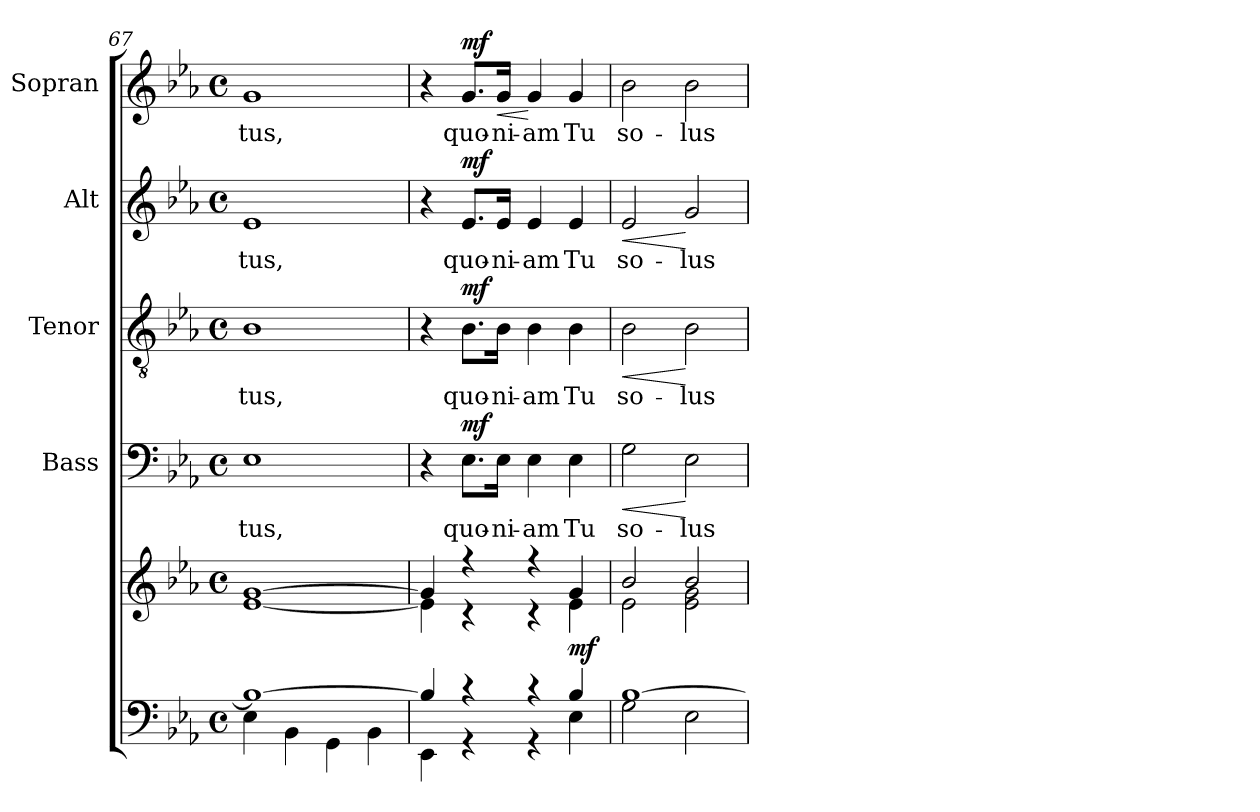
**kern	**kern	**dynam	**kern	**text	**dynam	**kern	**text	**dynam	**kern	**text	**dynam	**kern	**text	**dynam
*part5	*part5	*part5	*part4	*part4	*part4	*part3	*part3	*part3	*part2	*part2	*part2	*part1	*part1	*part1
*staff6	*staff5	*staff5/6	*staff4	*staff4	*staff4	*staff3	*staff3	*staff3	*staff2	*staff2	*staff2	*staff1	*staff1	*staff1
*	*	*	*I"Bass	*	*	*I"Tenor	*	*	*I"Alt	*	*	*I"Sopran	*	*
*	*	*	*I'B.	*	*	*I'T.	*	*	*I'A.	*	*	*I'S.	*	*
*clefF4	*clefG2	*	*clefF4	*	*	*clefGv2	*	*	*clefG2	*	*	*clefG2	*	*
*k[b-e-a-]	*k[b-e-a-]	*	*k[b-e-a-]	*	*	*k[b-e-a-]	*	*	*k[b-e-a-]	*	*	*k[b-e-a-]	*	*
*E-:	*E-:	*	*E-:	*	*	*E-:	*	*	*E-:	*	*	*E-:	*	*
*M4/4	*M4/4	*	*M4/4	*	*	*M4/4	*	*	*M4/4	*	*	*M4/4	*	*
*met(c)	*met(c)	*	*met(c)	*	*	*met(c)	*	*	*met(c)	*	*	*met(c)	*	*
=67	=67	=67	=67	=67	=67	=67	=67	=67	=67	=67	=67	=67	=67	=67
*^	*^	*	*	*	*	*	*	*	*	*	*	*	*	*
!	!	!	!	!	!	!LO:LY:b	!	!	!LO:LY:b	!	!	!LO:LY:b	!	!	!LO:LY:b	!
1B-_	4E-\	[>1g	[<1e-	.	1E-	-tus,	.	1B-	-tus,	.	1e-	-tus,	.	1g	-tus,	.
.	4BB-\	.	.	.	.	.	.	.	.	.	.	.	.	.	.	.
.	4GG\	.	.	.	.	.	.	.	.	.	.	.	.	.	.	.
.	4BB-\	.	.	.	.	.	.	.	.	.	.	.	.	.	.	.
!!LO:PB:g=z
=68	=68	=68	=68	=68	=68	=68	=68	=68	=68	=68	=68	=68	=68	=68	=68	=68
4B-/]	4EE-\	4g/]	4e-\]	.	4r	.	.	4r	.	.	4r	.	.	4r	.	.
!	!	!	!	!	!	!LO:LY:b	!LO:DY:a	!	!LO:LY:b	!LO:DY:a	!	!LO:LY:b	!LO:DY:a	!	!LO:LY:b	!LO:DY:a
4r	4r	4r	4r	.	8.E-\L	quo-	mf	8.B-\L	quo-	mf	8.e-/L	quo-	mf	8.g/L	quo-	mf
!	!	!	!	!	!	!LO:LY:b	!	!	!LO:LY:b	!	!	!LO:LY:b	!	!	!LO:LY:b	!LO:HP:b
.	.	.	.	.	16E-\Jk	-ni-	.	16B-\Jk	-ni-	.	16e-/Jk	-ni-	.	16g/Jk	-ni-	<
!	!	!	!	!	!	!LO:LY:b	!	!	!LO:LY:b	!	!	!LO:LY:b	!	!	!LO:LY:b	!
4r	4r	4r	4r	.	4E-\	-am	.	4B-\	-am	.	4e-/	-am	.	4g/	-am	[
!	!	!	!	!LO:DY:b	!	!LO:LY:b	!	!	!LO:LY:b	!	!	!LO:LY:b	!	!	!LO:LY:b	!
4B-/	4E-\	4g/	4e-\	mf	4E-\	Tu	.	4B-\	Tu	.	4e-/	Tu	.	4g/	Tu	.
=69	=69	=69	=69	=69	=69	=69	=69	=69	=69	=69	=69	=69	=69	=69	=69	=69
!	!	!	!	!	!	!LO:LY:b	!LO:HP:b	!	!LO:LY:b	!LO:HP:b	!	!LO:LY:b	!LO:HP:b	!	!LO:LY:b	!
[>1B-	2G\	2b-/	2e-\	.	2G\	so-	<	2B-\	so-	<	2e-/	so-	<	2b-\	so-	.
!	!	!	!	!	!	!LO:LY:b	!	!	!LO:LY:b	!	!	!LO:LY:b	!	!	!LO:LY:b	!
.	2E-\	2b-/	2e-\ 2g\	.	2E-\	-lus	[	2B-\	-lus	[	2g/	-lus	[	2b-\	-lus	.
*v	*v	*	*	*	*	*	*	*	*	*	*	*	*	*	*	*
*	*v	*v	*	*	*	*	*	*	*	*	*	*	*	*	*
=	=	=	=	=	=	=	=	=	=	=	=	=	=	=
*-	*-	*-	*-	*-	*-	*-	*-	*-	*-	*-	*-	*-	*-	*-
